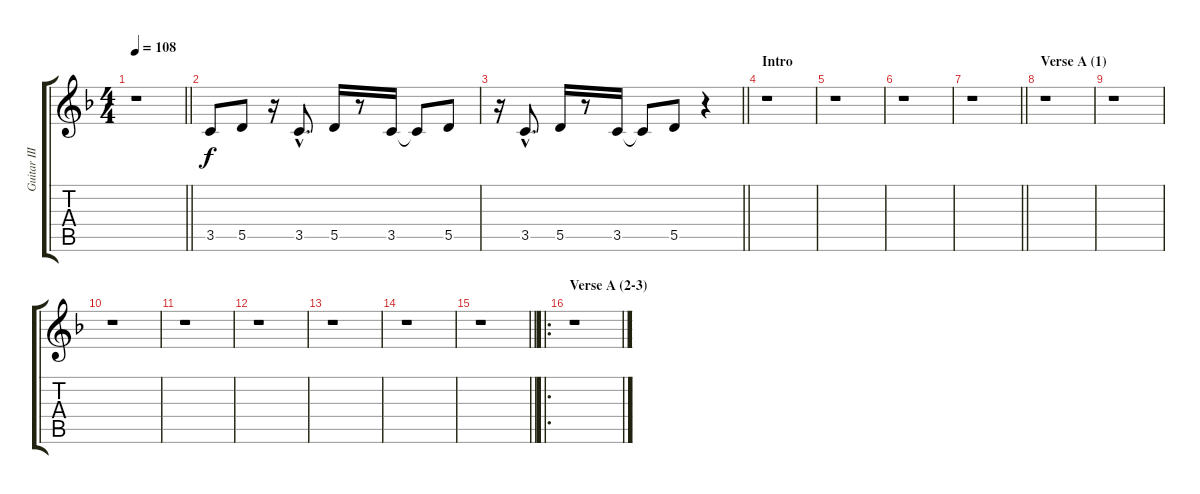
\track ("Guitar III" "Guitar III") {instrument distortionguitar}
\staff {score tabs}
\tuning (E4 B3 G3 D3 A2 E2) {hide}
\ts (4 4)
\tempo 108
\clef g2
\barLineRight lightlight
\ks dminor
r.1{dy f instrument distortionguitar} |
3.5.8 5.5.8 r.16 3.5{hac}.8{d} 5.5.16 r.8 3.5.16 3.5{t}.8 5.5.8 |
\barLineRight lightlight
r.16 3.5{hac}.8{d} 5.5.16 r.8 3.5.16 3.5{t}.8 5.5.8 r.4 |
\section ("" "Intro")
r.1 |
r.1 |
r.1 |
\barLineRight lightlight
r.1 |
\section ("" "Verse A (1)")
r.1 |
r.1 |
r.1 |
r.1 |
r.1 |
r.1 |
r.1 |
\barLineRight lightlight
r.1 |
\ro
\section ("" "Verse A (2-3)")
r.1
